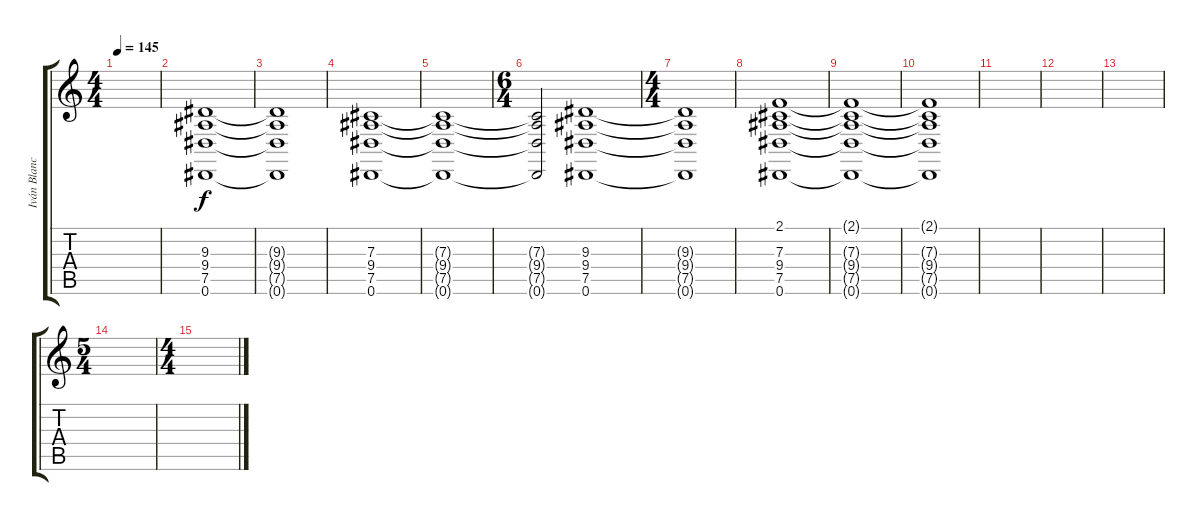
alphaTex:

\track ("Iván Blanco" "Iván Blanc") {instrument choiraahs}
\staff {score tabs}
\tuning (Eb4 Bb3 Gb3 Db3 Ab2 Eb2) {hide}
\ts (4 4)
\tempo 145
\clef g2
\ks c
|
(9.3 9.4 7.5 0.6).1 |
(9.3{t} 9.4{t} 7.5{t} 0.6{t}).1 |
(7.3 9.4 7.5 0.6).1 |
(7.3{t} 9.4{t} 7.5{t} 0.6{t}).1 |
\ts (6 4)
(7.3{t} 9.4{t} 7.5{t} 0.6{t}).2 (9.3 9.4 7.5 0.6).1 |
\ts (4 4)
(9.3{t} 9.4{t} 7.5{t} 0.6{t}).1 |
(2.1 7.3 9.4 7.5 0.6).1 |
(2.1{t} 7.3{t} 9.4{t} 7.5{t} 0.6{t}).1 |
(2.1{t} 7.3{t} 9.4{t} 7.5{t} 0.6{t}).1 |
|
|
|
\ts (5 4)
|
\ts (4 4)
